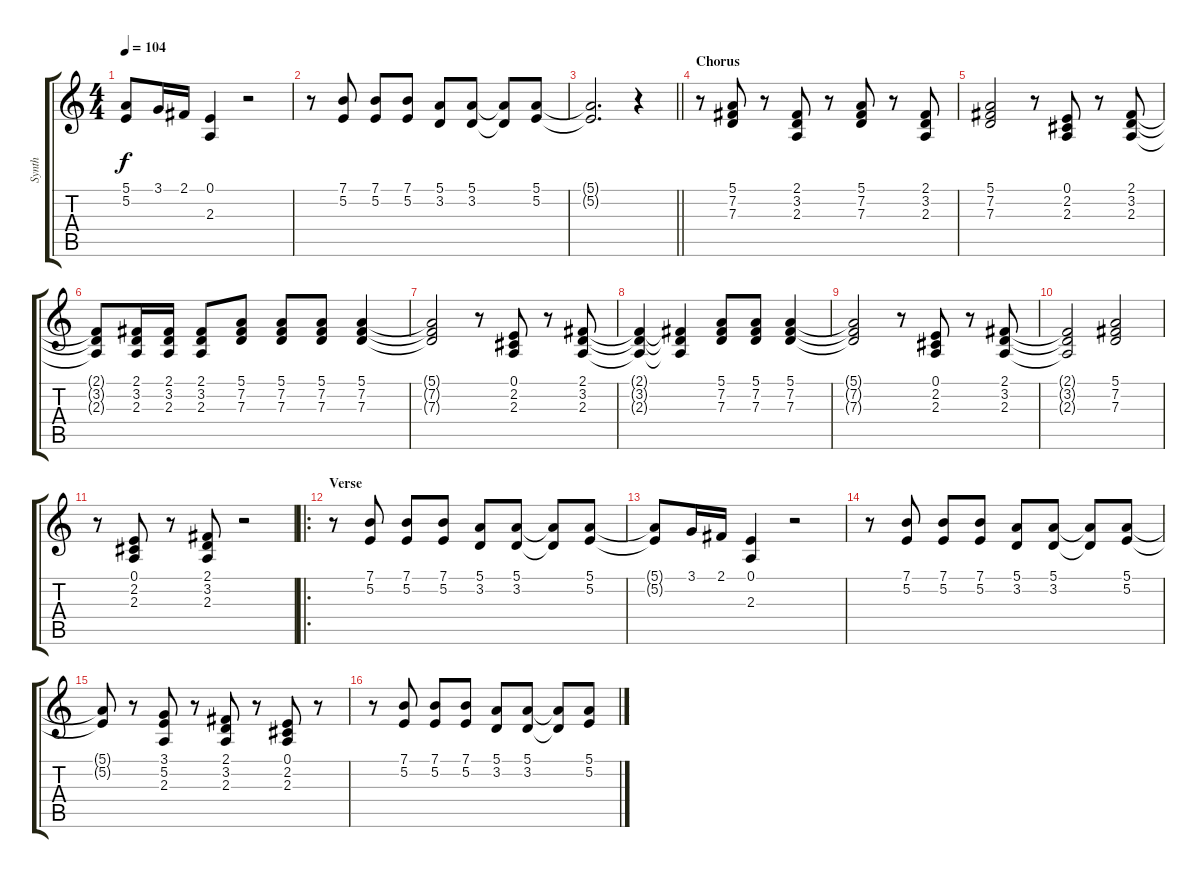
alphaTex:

\track ("Synth" "Synth") {instrument stringensemble1}
\staff {score tabs}
\tuning (E4 B3 G3 D3 A2 E2) {hide}
\ts (4 4)
\tempo 104
\clef g2
\ks c
(5.1{t} 5.2{t}).8{dy f} 3.1.16 2.1.16 (0.1 2.3).4 r.2 |
r.8 (7.1 5.2).8 (7.1 5.2).8 (7.1 5.2).8 (5.1 3.2).8 (5.1 3.2).8 (5.1{t} 3.2{t}).8 (5.1 5.2).8 |
\barLineRight lightlight
(5.1{t} 5.2{t}).2{d} r.4 |
\section ("" "Chorus")
r.8 (5.1 7.2 7.3).8 r.8 (2.1 3.2 2.3).8 r.8 (5.1 7.2 7.3).8 r.8 (2.1 3.2 2.3).8 |
(5.1 7.2 7.3).2 r.8 (0.1 2.2 2.3).8 r.8 (2.1 3.2 2.3).8 |
(2.1{t} 3.2{t} 2.3{t}).8 (2.1 3.2 2.3).16 (2.1 3.2 2.3).16 (2.1 3.2 2.3).8 (5.1 7.2 7.3).8 (5.1 7.2 7.3).8 (5.1 7.2 7.3).8 (5.1 7.2 7.3).4 |
(5.1{t} 7.2{t} 7.3{t}).2 r.8 (0.1 2.2 2.3).8 r.8 (2.1 3.2 2.3).8 |
(2.1{t} 3.2{t} 2.3{t}).4 (2.1{t} 3.2{t} 2.3{t}).4 (5.1 7.2 7.3).8 (5.1 7.2 7.3).8 (5.1 7.2 7.3).4 |
(5.1{t} 7.2{t} 7.3{t}).2 r.8 (0.1 2.2 2.3).8 r.8 (2.1 3.2 2.3).8 |
(2.1{t} 3.2{t} 2.3{t}).2 (5.1 7.2 7.3).2 |
r.8 (0.1 2.2 2.3).8 r.8 (2.1 3.2 2.3).8 r.2 |
\ro
\section ("" "Verse")
r.8 (7.1 5.2).8 (7.1 5.2).8 (7.1 5.2).8 (5.1 3.2).8 (5.1 3.2).8 (5.1{t} 3.2{t}).8 (5.1 5.2).8 |
(5.1{t} 5.2{t}).8 3.1.16 2.1.16 (0.1 2.3).4 r.2 |
r.8 (7.1 5.2).8 (7.1 5.2).8 (7.1 5.2).8 (5.1 3.2).8 (5.1 3.2).8 (5.1{t} 3.2{t}).8 (5.1 5.2).8 |
(5.1{t} 5.2{t}).8 r.8 (3.1 5.2 2.3).8 r.8 (2.1 3.2 2.3).8 r.8 (0.1 2.2 2.3).8 r.8 |
r.8 (7.1 5.2).8 (7.1 5.2).8 (7.1 5.2).8 (5.1 3.2).8 (5.1 3.2).8 (5.1{t} 3.2{t}).8 (5.1 5.2).8
